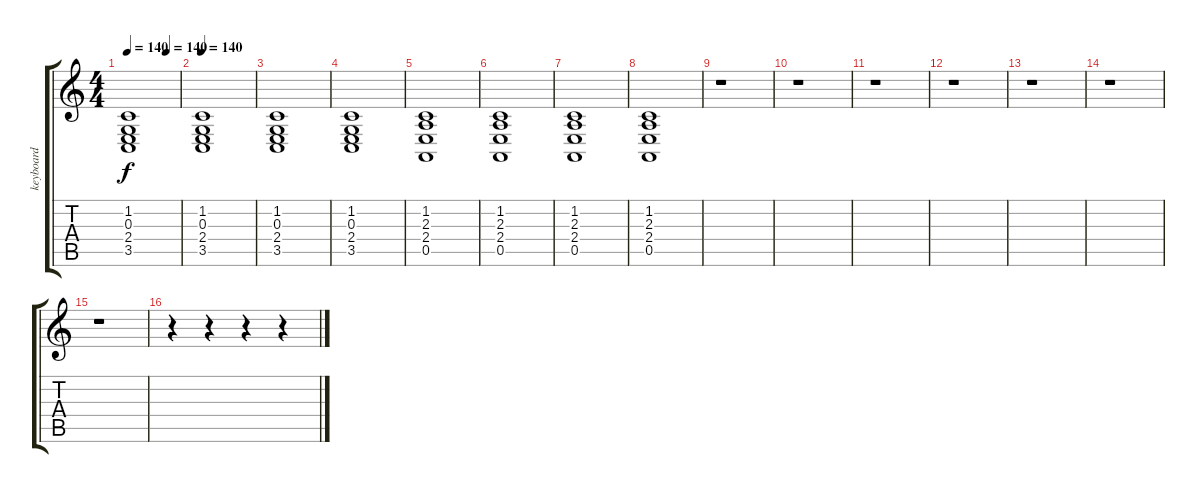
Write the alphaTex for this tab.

\track ("keyboard" "keyboard") {instrument reedorgan}
\staff {score tabs}
\tuning (E4 B3 G3 D3 A2 E2) {hide}
\ts (4 4)
\tempo 140
\tempo (140 0.75)
\clef g2
\ks c
(1.2 0.3 2.4 3.5).1{dy f} |
\tempo 140
(1.2 0.3 2.4 3.5).1 |
(1.2 0.3 2.4 3.5).1 |
(1.2 0.3 2.4 3.5).1 |
(1.2 2.3 2.4 0.5).1 |
(1.2 2.3 2.4 0.5).1 |
(1.2 2.3 2.4 0.5).1 |
(1.2 2.3 2.4 0.5).1 |
r.1 |
r.1 |
r.1 |
r.1 |
r.1 |
r.1 |
r.1 |
r.4 r.4 r.4 r.4
